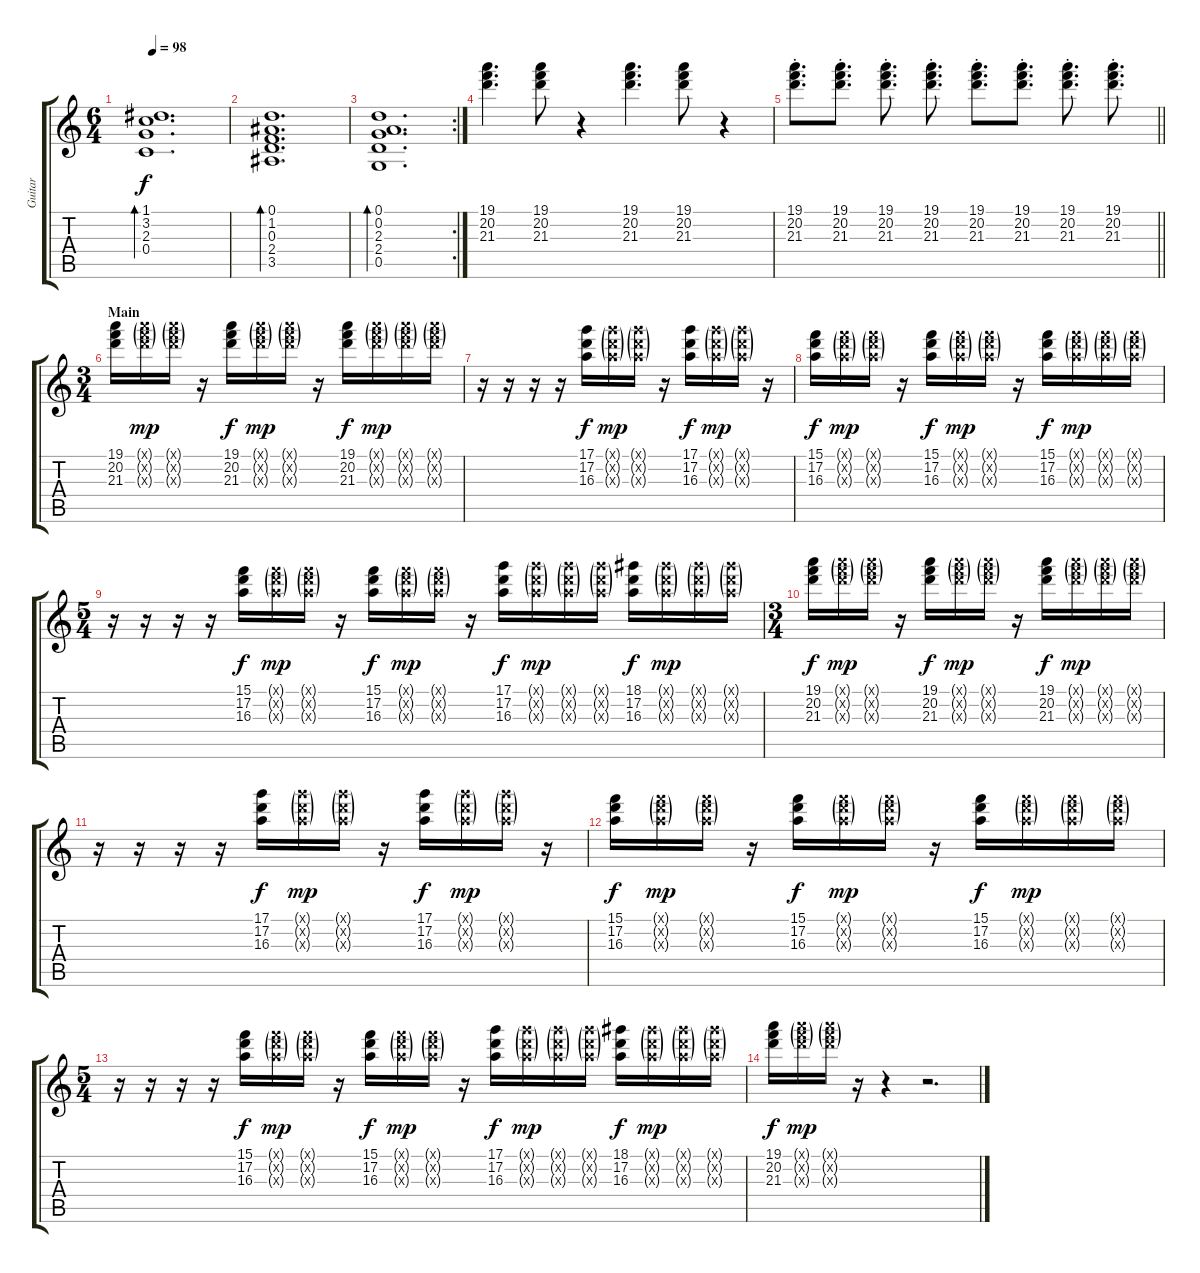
\track ("Guitar" "Guitar") {instrument electricguitarclean}
\staff {score tabs}
\tuning (D4 A3 F3 C3 G2 D2) {hide}
\ts (6 4)
\tempo 98
\clef g2
\ks c
(1.1 3.2 2.3 0.4).1{d bd 120 dy f} |
(0.1 1.2 0.3 2.4 3.5).1{d bd 120} |
\rc 2
(0.1 0.2 2.3 2.4 0.5).1{d bd 60} |
(19.1 20.2 21.3).4{d} (19.1 20.2 21.3).8 r.4 (19.1 20.2 21.3).4{d} (19.1 20.2 21.3).8 r.4 |
\barLineRight lightlight
(19.1{st} 20.2{st} 21.3{st}).8{d} (19.1{st} 20.2{st} 21.3{st}).8{d} (19.1{st} 20.2{st} 21.3{st}).8{d} (19.1{st} 20.2{st} 21.3{st}).8{d} (19.1{st} 20.2{st} 21.3{st}).8{d} (19.1{st} 20.2{st} 21.3{st}).8{d} (19.1{st} 20.2{st} 21.3{st}).8{d} (19.1{st} 20.2{st} 21.3{st}).8{d} |
\ts (3 4)
\section ("" "Main")
(19.1 20.2 21.3).16 (19.1{g x} 20.2{g x} 21.3{g x}).16{dy mp} (19.1{g x} 20.2{g x} 21.3{g x}).16 r.16 (19.1 20.2 21.3).16{dy f} (19.1{g x} 20.2{g x} 21.3{g x}).16{dy mp} (19.1{g x} 20.2{g x} 21.3{g x}).16 r.16 (19.1 20.2 21.3).16{dy f} (19.1{g x} 20.2{g x} 21.3{g x}).16{dy mp} (19.1{g x} 20.2{g x} 21.3{g x}).16 (19.1{g x} 20.2{g x} 21.3{g x}).16 |
r.16 r.16 r.16 r.16 (17.1 17.2 16.3).16{dy f} (17.1{g x} 17.2{g x} 16.3{g x}).16{dy mp} (17.1{g x} 17.2{g x} 16.3{g x}).16 r.16 (17.1 17.2 16.3).16{dy f} (17.1{g x} 17.2{g x} 16.3{g x}).16{dy mp} (17.1{g x} 17.2{g x} 16.3{g x}).16 r.16 |
(15.1 17.2 16.3).16{dy f} (15.1{g x} 17.2{g x} 16.3{g x}).16{dy mp} (15.1{g x} 17.2{g x} 16.3{g x}).16 r.16 (15.1 17.2 16.3).16{dy f} (15.1{g x} 17.2{g x} 16.3{g x}).16{dy mp} (15.1{g x} 17.2{g x} 16.3{g x}).16 r.16 (15.1 17.2 16.3).16{dy f} (15.1{g x} 17.2{g x} 16.3{g x}).16{dy mp} (15.1{g x} 17.2{g x} 16.3{g x}).16 (15.1{g x} 17.2{g x} 16.3{g x}).16 |
\ts (5 4)
r.16 r.16 r.16 r.16 (15.1 17.2 16.3).16{dy f} (15.1{g x} 17.2{g x} 16.3{g x}).16{dy mp} (15.1{g x} 17.2{g x} 16.3{g x}).16 r.16 (15.1 17.2 16.3).16{dy f} (15.1{g x} 17.2{g x} 16.3{g x}).16{dy mp} (15.1{g x} 17.2{g x} 16.3{g x}).16 r.16 (17.1 17.2 16.3).16{dy f} (17.1{g x} 17.2{g x} 16.3{g x}).16{dy mp} (17.1{g x} 17.2{g x} 16.3{g x}).16 (17.1{g x} 17.2{g x} 16.3{g x}).16 (18.1 17.2 16.3).16{dy f} (18.1{g x} 17.2{g x} 16.3{g x}).16{dy mp} (18.1{g x} 17.2{g x} 16.3{g x}).16 (18.1{g x} 17.2{g x} 16.3{g x}).16 |
\ts (3 4)
(19.1 20.2 21.3).16{dy f} (19.1{g x} 20.2{g x} 21.3{g x}).16{dy mp} (19.1{g x} 20.2{g x} 21.3{g x}).16 r.16 (19.1 20.2 21.3).16{dy f} (19.1{g x} 20.2{g x} 21.3{g x}).16{dy mp} (19.1{g x} 20.2{g x} 21.3{g x}).16 r.16 (19.1 20.2 21.3).16{dy f} (19.1{g x} 20.2{g x} 21.3{g x}).16{dy mp} (19.1{g x} 20.2{g x} 21.3{g x}).16 (19.1{g x} 20.2{g x} 21.3{g x}).16 |
r.16 r.16 r.16 r.16 (17.1 17.2 16.3).16{dy f} (17.1{g x} 17.2{g x} 16.3{g x}).16{dy mp} (17.1{g x} 17.2{g x} 16.3{g x}).16 r.16 (17.1 17.2 16.3).16{dy f} (17.1{g x} 17.2{g x} 16.3{g x}).16{dy mp} (17.1{g x} 17.2{g x} 16.3{g x}).16 r.16 |
(15.1 17.2 16.3).16{dy f} (15.1{g x} 17.2{g x} 16.3{g x}).16{dy mp} (15.1{g x} 17.2{g x} 16.3{g x}).16 r.16 (15.1 17.2 16.3).16{dy f} (15.1{g x} 17.2{g x} 16.3{g x}).16{dy mp} (15.1{g x} 17.2{g x} 16.3{g x}).16 r.16 (15.1 17.2 16.3).16{dy f} (15.1{g x} 17.2{g x} 16.3{g x}).16{dy mp} (15.1{g x} 17.2{g x} 16.3{g x}).16 (15.1{g x} 17.2{g x} 16.3{g x}).16 |
\ts (5 4)
r.16 r.16 r.16 r.16 (15.1 17.2 16.3).16{dy f} (15.1{g x} 17.2{g x} 16.3{g x}).16{dy mp} (15.1{g x} 17.2{g x} 16.3{g x}).16 r.16 (15.1 17.2 16.3).16{dy f} (15.1{g x} 17.2{g x} 16.3{g x}).16{dy mp} (15.1{g x} 17.2{g x} 16.3{g x}).16 r.16 (17.1 17.2 16.3).16{dy f} (17.1{g x} 17.2{g x} 16.3{g x}).16{dy mp} (17.1{g x} 17.2{g x} 16.3{g x}).16 (17.1{g x} 17.2{g x} 16.3{g x}).16 (18.1 17.2 16.3).16{dy f} (18.1{g x} 17.2{g x} 16.3{g x}).16{dy mp} (18.1{g x} 17.2{g x} 16.3{g x}).16 (18.1{g x} 17.2{g x} 16.3{g x}).16 |
(19.1 20.2 21.3).16{dy f} (19.1{g x} 20.2{g x} 21.3{g x}).16{dy mp} (19.1{g x} 20.2{g x} 21.3{g x}).16 r.16 r.4 r.2{d}
